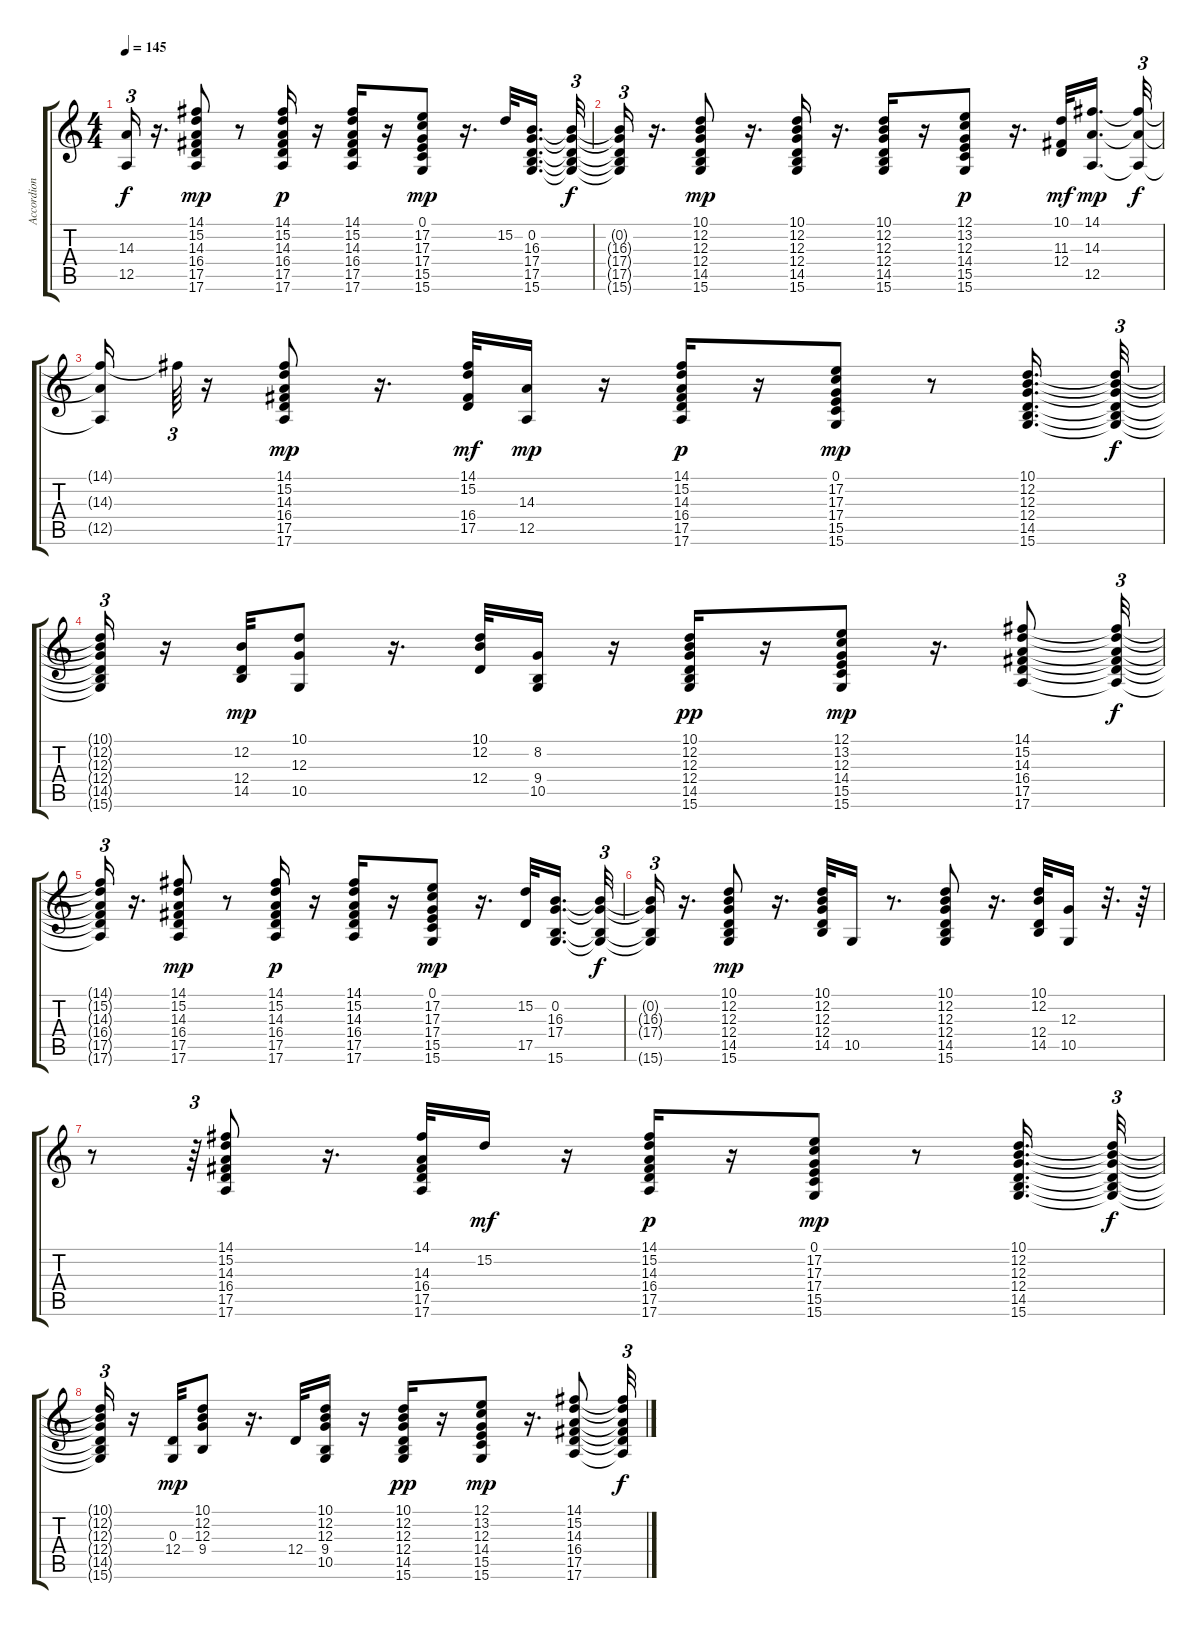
\track ("Accordion" "Accordion") {instrument accordion}
\staff {score tabs}
\tuning (E4 B3 G3 D3 A2 E2) {hide}
\ts (4 4)
\tempo 145
\clef g2
\ks c
(14.3{t} 12.5{t}).16{tu (3 2) dy f} r.16{d} (14.1 15.2 14.3 16.4 17.5 17.6).8{dy mp} r.8 (14.1 15.2 14.3 16.4 17.5 17.6).16{dy p} r.16 (14.1 15.2 14.3 16.4 17.5 17.6).16 r.16 (0.1 17.2 17.3 17.4 15.5 15.6).8{dy mp} r.16{d} 15.2.32 (0.2 16.3 17.4 17.5 15.6).16{d} (0.2{t} 16.3{t} 17.4{t} 17.5{t} 15.6{t}).32{tu (3 2) dy f} |
(0.2{t} 16.3{t} 17.4{t} 17.5{t} 15.6{t}).16{tu (3 2)} r.16{d} (10.1 12.2 12.3 12.4 14.5 15.6).8{dy mp} r.16{d} (10.1 12.2 12.3 12.4 14.5 15.6).16 r.16{d} (10.1 12.2 12.3 12.4 14.5 15.6).16 r.16 (12.1 13.2 12.3 14.4 15.5 15.6).8{dy p} r.16{d} (10.1 11.3 12.4).32{dy mf} (14.1 14.3 12.5).16{d dy mp} (14.1{t} 14.3{t} 12.5{t}).32{tu (3 2) dy f} |
(14.1{t} 14.3{t} 12.5{t}).16 14.1{t}.64{tu (3 2)} r.16 (14.1 15.2 14.3 16.4 17.5 17.6).8{dy mp} r.16{d} (14.1 15.2 16.4 17.5).32{dy mf} (14.3 12.5).16{dy mp} r.16 (14.1 15.2 14.3 16.4 17.5 17.6).16{dy p} r.16 (0.1 17.2 17.3 17.4 15.5 15.6).8{dy mp} r.8 (10.1 12.2 12.3 12.4 14.5 15.6).16{d} (10.1{t} 12.2{t} 12.3{t} 12.4{t} 14.5{t} 15.6{t}).32{tu (3 2) dy f} |
(10.1{t} 12.2{t} 12.3{t} 12.4{t} 14.5{t} 15.6{t}).16{tu (3 2)} r.16 (12.2 12.4 14.5).32{dy mp} (10.1 12.3 10.5).8 r.16{d} (10.1 12.2 12.4).32 (8.2 9.4 10.5).16 r.16 (10.1 12.2 12.3 12.4 14.5 15.6).16{dy pp} r.16 (12.1 13.2 12.3 14.4 15.5 15.6).8{dy mp} r.16{d} (14.1 15.2 14.3 16.4 17.5 17.6).8 (14.1{t} 15.2{t} 14.3{t} 16.4{t} 17.5{t} 17.6{t}).32{tu (3 2) dy f} |
(14.1{t} 15.2{t} 14.3{t} 16.4{t} 17.5{t} 17.6{t}).16{tu (3 2)} r.16{d} (14.1 15.2 14.3 16.4 17.5 17.6).8{dy mp} r.8 (14.1 15.2 14.3 16.4 17.5 17.6).16{dy p} r.16 (14.1 15.2 14.3 16.4 17.5 17.6).16 r.16 (0.1 17.2 17.3 17.4 15.5 15.6).8{dy mp} r.16{d} (15.2 17.5).32 (0.2 16.3 17.4 15.6).16{d} (0.2{t} 16.3{t} 17.4{t} 15.6{t}).32{tu (3 2) dy f} |
(0.2{t} 16.3{t} 17.4{t} 15.6{t}).16{tu (3 2)} r.16{d} (10.1 12.2 12.3 12.4 14.5 15.6).8{dy mp} r.16{d} (10.1 12.2 12.3 12.4 14.5).32 10.5.16 r.8{d} (10.1 12.2 12.3 12.4 14.5 15.6).8 r.16{d} (10.1 12.2 12.4 14.5).32 (12.3 10.5).16 r.32{d} r.64 |
r.8 r.64{tu (3 2)} (14.1 15.2 14.3 16.4 17.5 17.6).8 r.16{d} (14.1 14.3 16.4 17.5 17.6).32 15.2.16{dy mf} r.16 (14.1 15.2 14.3 16.4 17.5 17.6).16{dy p} r.16 (0.1 17.2 17.3 17.4 15.5 15.6).8{dy mp} r.8 (10.1 12.2 12.3 12.4 14.5 15.6).16{d} (10.1{t} 12.2{t} 12.3{t} 12.4{t} 14.5{t} 15.6{t}).32{tu (3 2) dy f} |
(10.1{t} 12.2{t} 12.3{t} 12.4{t} 14.5{t} 15.6{t}).16{tu (3 2)} r.16 (0.3 12.4).32{dy mp} (10.1 12.2 12.3 9.4).8 r.16{d} 12.4.32 (10.1 12.2 12.3 9.4 10.5).16 r.16 (10.1 12.2 12.3 12.4 14.5 15.6).16{dy pp} r.16 (12.1 13.2 12.3 14.4 15.5 15.6).8{dy mp} r.16{d} (14.1 15.2 14.3 16.4 17.5 17.6).8 (14.1{t} 15.2{t} 14.3{t} 16.4{t} 17.5{t} 17.6{t}).32{tu (3 2) dy f}
